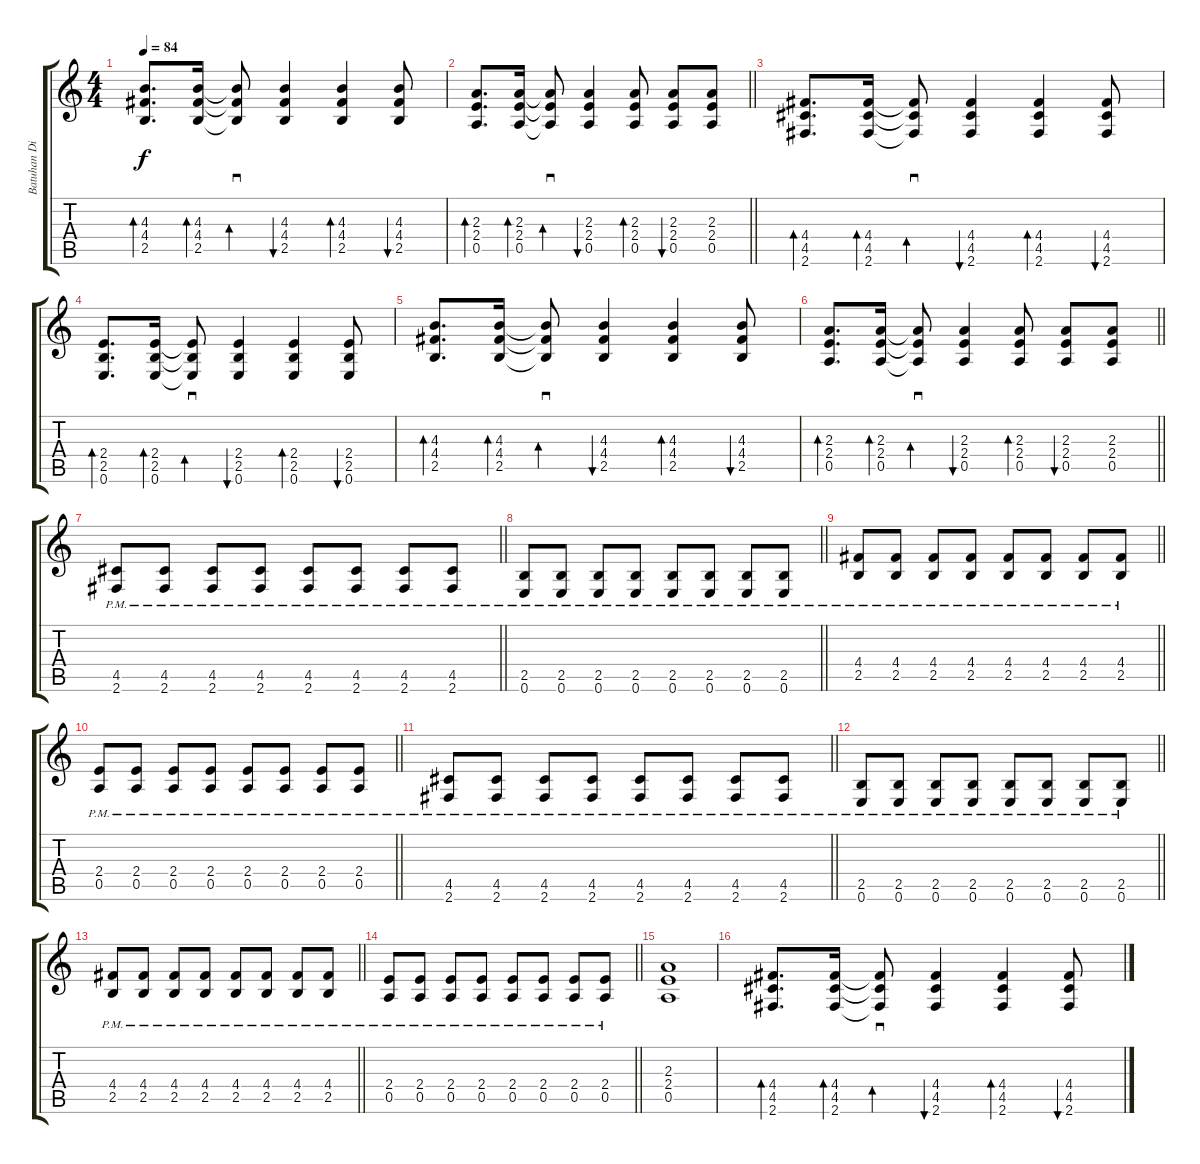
\track ("Batuhan Distortion" "Batuhan Di") {instrument distortionguitar}
\staff {score tabs}
\tuning (E4 B3 G3 D3 A2 E2) {hide}
\ts (4 4)
\tempo 84
\clef g2
\ks c
(4.3 4.4 2.5).8{d bd 60 dy f} (4.3 4.4 2.5).16{bd 60} (4.3{t} 4.4{t} 2.5{t}).8{sd bd 60} (4.3 4.4 2.5).4{bu 30} (4.3 4.4 2.5).4{bd 30} (4.3 4.4 2.5).8{bu 30} |
\barLineRight lightlight
(2.3 2.4 0.5).8{d bd 60} (2.3 2.4 0.5).16{bd 60} (2.3{t} 2.4{t} 0.5{t}).8{sd bd 60} (2.3 2.4 0.5).4{bu 30} (2.3 2.4 0.5).8{bd 30} (2.3 2.4 0.5).8{bu 30} (2.3 2.4 0.5).8 |
(4.4 4.5 2.6).8{d bd 60} (4.4 4.5 2.6).16{bd 60} (4.4{t} 4.5{t} 2.6{t}).8{sd bd 60} (4.4 4.5 2.6).4{bu 30} (4.4 4.5 2.6).4{bd 30} (4.4 4.5 2.6).8{bu 30} |
(2.4 2.5 0.6).8{d bd 60} (2.4 2.5 0.6).16{bd 60} (2.4{t} 2.5{t} 0.6{t}).8{sd bd 60} (2.4 2.5 0.6).4{bu 30} (2.4 2.5 0.6).4{bd 30} (2.4 2.5 0.6).8{bu 30} |
(4.3 4.4 2.5).8{d bd 60} (4.3 4.4 2.5).16{bd 60} (4.3{t} 4.4{t} 2.5{t}).8{sd bd 60} (4.3 4.4 2.5).4{bu 30} (4.3 4.4 2.5).4{bd 30} (4.3 4.4 2.5).8{bu 30} |
\barLineRight lightlight
(2.3 2.4 0.5).8{d bd 60} (2.3 2.4 0.5).16{bd 60} (2.3{t} 2.4{t} 0.5{t}).8{sd bd 60} (2.3 2.4 0.5).4{bu 30} (2.3 2.4 0.5).8{bd 30} (2.3 2.4 0.5).8{bu 30} (2.3 2.4 0.5).8 |
\barLineRight lightlight
(4.5{pm} 2.6{pm}).8 (4.5{pm} 2.6{pm}).8 (4.5{pm} 2.6{pm}).8 (4.5{pm} 2.6{pm}).8 (4.5{pm} 2.6{pm}).8 (4.5{pm} 2.6{pm}).8 (4.5{pm} 2.6{pm}).8 (4.5{pm} 2.6{pm}).8 |
\barLineRight lightlight
(2.5{pm} 0.6{pm}).8 (2.5{pm} 0.6{pm}).8 (2.5{pm} 0.6{pm}).8 (2.5{pm} 0.6{pm}).8 (2.5{pm} 0.6{pm}).8 (2.5{pm} 0.6{pm}).8 (2.5{pm} 0.6{pm}).8 (2.5{pm} 0.6{pm}).8 |
\barLineRight lightlight
(4.4{pm} 2.5{pm}).8 (4.4{pm} 2.5{pm}).8 (4.4{pm} 2.5{pm}).8 (4.4{pm} 2.5{pm}).8 (4.4{pm} 2.5{pm}).8 (4.4{pm} 2.5{pm}).8 (4.4{pm} 2.5{pm}).8 (4.4{pm} 2.5{pm}).8 |
\barLineRight lightlight
(2.4{pm} 0.5{pm}).8 (2.4{pm} 0.5{pm}).8 (2.4{pm} 0.5{pm}).8 (2.4{pm} 0.5{pm}).8 (2.4{pm} 0.5{pm}).8 (2.4{pm} 0.5{pm}).8 (2.4{pm} 0.5{pm}).8 (2.4{pm} 0.5{pm}).8 |
\barLineRight lightlight
(4.5{pm} 2.6{pm}).8 (4.5{pm} 2.6{pm}).8 (4.5{pm} 2.6{pm}).8 (4.5{pm} 2.6{pm}).8 (4.5{pm} 2.6{pm}).8 (4.5{pm} 2.6{pm}).8 (4.5{pm} 2.6{pm}).8 (4.5{pm} 2.6{pm}).8 |
\barLineRight lightlight
(2.5{pm} 0.6{pm}).8 (2.5{pm} 0.6{pm}).8 (2.5{pm} 0.6{pm}).8 (2.5{pm} 0.6{pm}).8 (2.5{pm} 0.6{pm}).8 (2.5{pm} 0.6{pm}).8 (2.5{pm} 0.6{pm}).8 (2.5{pm} 0.6{pm}).8 |
\barLineRight lightlight
(4.4{pm} 2.5{pm}).8 (4.4{pm} 2.5{pm}).8 (4.4{pm} 2.5{pm}).8 (4.4{pm} 2.5{pm}).8 (4.4{pm} 2.5{pm}).8 (4.4{pm} 2.5{pm}).8 (4.4{pm} 2.5{pm}).8 (4.4{pm} 2.5{pm}).8 |
\barLineRight lightlight
(2.4{pm} 0.5{pm}).8 (2.4{pm} 0.5{pm}).8 (2.4{pm} 0.5{pm}).8 (2.4{pm} 0.5{pm}).8 (2.4{pm} 0.5{pm}).8 (2.4{pm} 0.5{pm}).8 (2.4{pm} 0.5{pm}).8 (2.4{pm} 0.5{pm}).8 |
(2.3 2.4 0.5).1 |
(4.4 4.5 2.6).8{d bd 60} (4.4 4.5 2.6).16{bd 60} (4.4{t} 4.5{t} 2.6{t}).8{sd bd 60} (4.4 4.5 2.6).4{bu 30} (4.4 4.5 2.6).4{bd 30} (4.4 4.5 2.6).8{bu 30}
